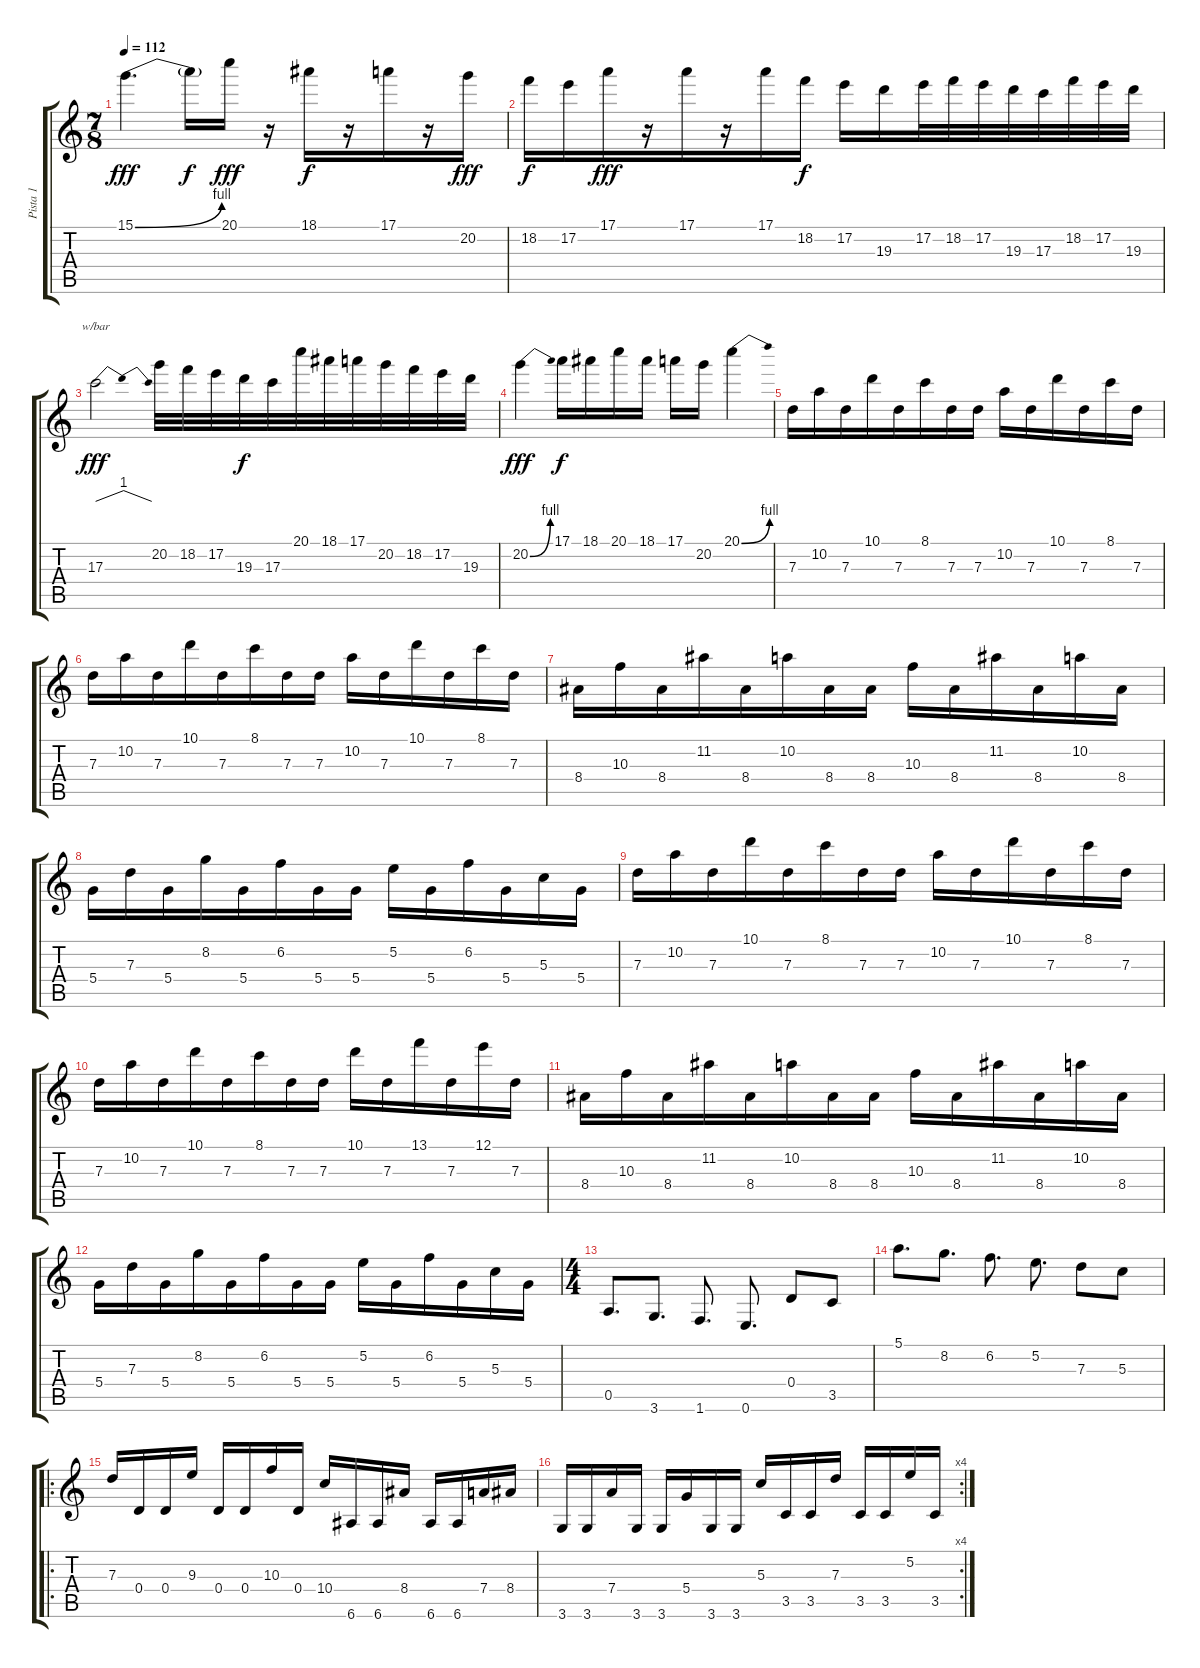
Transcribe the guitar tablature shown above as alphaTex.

\track ("Pista 1" "Pista 1") {instrument distortionguitar}
\staff {score tabs}
\tuning (E4 B3 G3 D3 A2 E2) {hide}
\ts (7 8)
\tempo 112
\clef g2
\ks c
15.1{be (bend 0 0 60 4)}.4{d dy fff} 15.1{t}.16{dy f} 20.1.16{dy fff} r.16 18.1.16{dy f} r.16 17.1.16 r.16 20.2.16{dy fff} |
18.2.16{dy f} 17.2.16 17.1.16{dy fff} r.16 17.1.16 r.16 17.1.16 18.2.16{dy f} 17.2.16 19.3.16 17.2.32 18.2.32 17.2.32 19.3.32 17.3.32 18.2.32 17.2.32 19.3.32 |
17.3.2{tbe (dip default 0 0 15 4 60 0) dy fff} 20.2.32 18.2.32 17.2.32 19.3.32{dy f} 17.3.32 20.1.32 18.1.32 17.1.32 20.2.32 18.2.32 17.2.32 19.3.32 |
20.2{be (bend 0 0 60 4)}.4{dy fff} 17.1.16{dy f} 18.1.16 20.1.16 18.1.16 17.1.16 20.2.16 20.1{be (bend 0 0 60 4)}.4 |
7.3.16 10.2.16 7.3.16 10.1.16 7.3.16 8.1.16 7.3.16 7.3.16 10.2.16 7.3.16 10.1.16 7.3.16 8.1.16 7.3.16 |
7.3.16 10.2.16 7.3.16 10.1.16 7.3.16 8.1.16 7.3.16 7.3.16 10.2.16 7.3.16 10.1.16 7.3.16 8.1.16 7.3.16 |
8.4.16 10.3.16 8.4.16 11.2.16 8.4.16 10.2.16 8.4.16 8.4.16 10.3.16 8.4.16 11.2.16 8.4.16 10.2.16 8.4.16 |
5.4.16 7.3.16 5.4.16 8.2.16 5.4.16 6.2.16 5.4.16 5.4.16 5.2.16 5.4.16 6.2.16 5.4.16 5.3.16 5.4.16 |
7.3.16 10.2.16 7.3.16 10.1.16 7.3.16 8.1.16 7.3.16 7.3.16 10.2.16 7.3.16 10.1.16 7.3.16 8.1.16 7.3.16 |
7.3.16 10.2.16 7.3.16 10.1.16 7.3.16 8.1.16 7.3.16 7.3.16 10.1.16 7.3.16 13.1.16 7.3.16 12.1.16 7.3.16 |
8.4.16 10.3.16 8.4.16 11.2.16 8.4.16 10.2.16 8.4.16 8.4.16 10.3.16 8.4.16 11.2.16 8.4.16 10.2.16 8.4.16 |
5.4.16 7.3.16 5.4.16 8.2.16 5.4.16 6.2.16 5.4.16 5.4.16 5.2.16 5.4.16 6.2.16 5.4.16 5.3.16 5.4.16 |
\ts (4 4)
0.5.8{d} 3.6.8{d} 1.6.8{d} 0.6.8{d} 0.4.8 3.5.8 |
5.1.8{d} 8.2.8{d} 6.2.8{d} 5.2.8{d} 7.3.8 5.3.8 |
\ro
7.3.16 0.4.16 0.4.16 9.3.16 0.4.16 0.4.16 10.3.16 0.4.16 10.4.16 6.6.16 6.6.16 8.4.16 6.6.16 6.6.16 7.4.16 8.4.16 |
\rc 4
3.6.16 3.6.16 7.4.16 3.6.16 3.6.16 5.4.16 3.6.16 3.6.16 5.3.16 3.5.16 3.5.16 7.3.16 3.5.16 3.5.16 5.2.16 3.5.16
